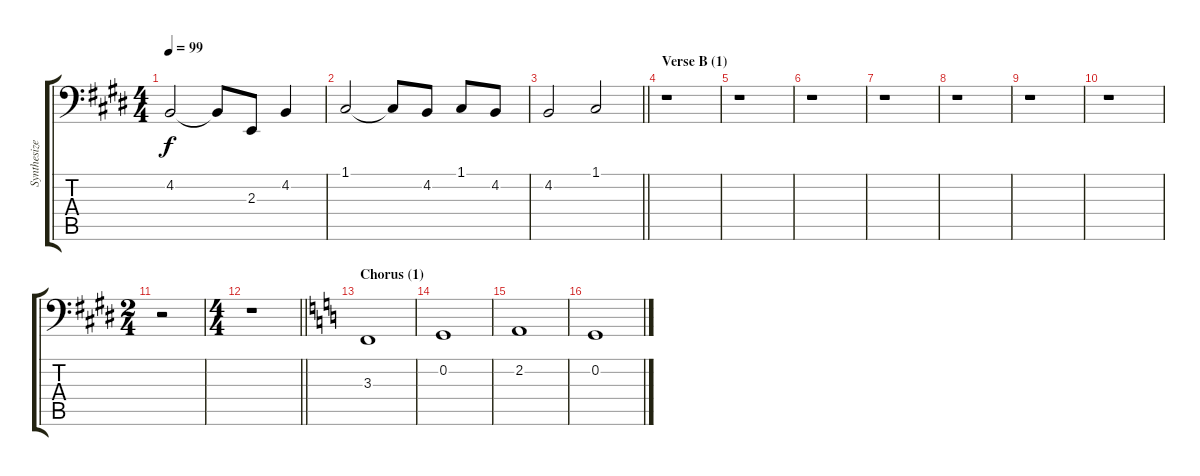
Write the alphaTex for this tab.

\track ("Synthesizer I" "Synthesize") {instrument lead1square}
\staff {score tabs}
\tuning (C3 G2 D2 A1 E1 B0) {hide}
\ts (4 4)
\tempo 99
\clef f4
\ks c#minor
4.2.2{dy f} 4.2{t}.8 2.3.8 4.2.4 |
1.1.2 1.1{t}.8 4.2.8 1.1.8 4.2.8 |
\barLineRight lightlight
4.2.2 1.1.2 |
\section ("" "Verse B (1)")
r.1 |
r.1 |
r.1 |
r.1 |
r.1 |
r.1 |
r.1 |
\ts (2 4)
r.2 |
\ts (4 4)
\barLineRight lightlight
r.1 |
\section ("" "Chorus (1)")
\ks c
3.3.1 |
0.2.1 |
2.2.1 |
0.2.1
